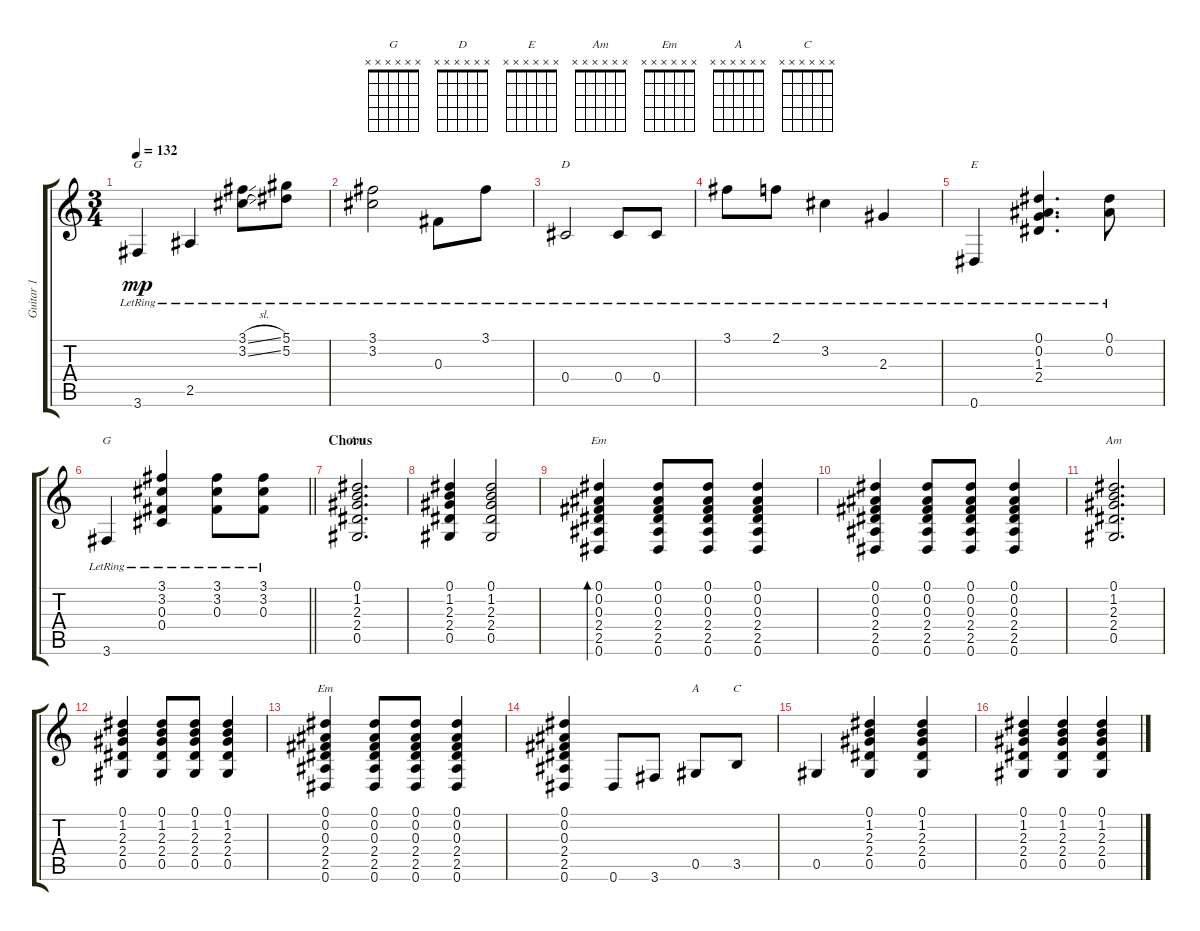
\track ("Guitar 1" "Guitar 1") {instrument electricguitarclean}
\staff {score tabs}
\tuning (Eb4 Bb3 Gb3 Db3 Ab2 Eb2) {hide}
\chord ("G" 3 3 0 0 2 3) {barre 3}
\chord ("D" x x x x x x)
\chord ("E" x x x x x x)
\chord ("G" x x x x x x)
\chord ("Am" 0 1 2 2 0 x)
\chord ("Em" 0 0 0 2 2 0)
\chord ("Am" x x x x x x)
\chord ("Em" x x x x x x)
\chord ("A" x x x x x x)
\chord ("C" x x x x x x)
\ts (3 4)
\tempo 132
\clef g2
\ks c
3.6{lr}.4{ch "G" dy mp} 2.5{lr}.4 (3.1{sl lr} 3.2{sl lr}).8 (5.1{lr} 5.2{lr}).8 |
(3.1{lr} 3.2{lr}).2 0.3{lr}.8 3.1{lr}.8 |
0.4{lr}.2{ch "D"} 0.4{lr}.8 0.4{lr}.8 |
3.1{lr}.8 2.1{lr}.8 3.2{lr}.4 2.3{lr}.4 |
0.6{lr}.4{ch "E"} (0.1{lr} 0.2{lr} 1.3{lr} 2.4{lr}).4{d} (0.1{lr} 0.2{lr}).8 |
\barLineRight lightlight
3.6{lr}.4{ch "G"} (3.1{lr} 3.2{lr} 0.3{lr} 0.4{lr}).4 (3.1{lr} 3.2{lr} 0.3{lr}).8 (3.1{lr} 3.2{lr} 0.3{lr}).8 |
\section ("" "Chorus")
(0.1 1.2 2.3 2.4 0.5).2{d ch "Am"} |
(0.1 1.2 2.3 2.4 0.5).4 (0.1 1.2 2.3 2.4 0.5).2 |
(0.1 0.2 0.3 2.4 2.5 0.6).4{bd 120 ch "Em"} (0.1 0.2 0.3 2.4 2.5 0.6).8 (0.1 0.2 0.3 2.4 2.5 0.6).8 (0.1 0.2 0.3 2.4 2.5 0.6).4 |
(0.1 0.2 0.3 2.4 2.5 0.6).4 (0.1 0.2 0.3 2.4 2.5 0.6).8 (0.1 0.2 0.3 2.4 2.5 0.6).8 (0.1 0.2 0.3 2.4 2.5 0.6).4 |
(0.1 1.2 2.3 2.4 0.5).2{d ch "Am"} |
(0.1 1.2 2.3 2.4 0.5).4 (0.1 1.2 2.3 2.4 0.5).8 (0.1 1.2 2.3 2.4 0.5).8 (0.1 1.2 2.3 2.4 0.5).4 |
(0.1 0.2 0.3 2.4 2.5 0.6).4{ch "Em"} (0.1 0.2 0.3 2.4 2.5 0.6).8 (0.1 0.2 0.3 2.4 2.5 0.6).8 (0.1 0.2 0.3 2.4 2.5 0.6).4 |
(0.1 0.2 0.3 2.4 2.5 0.6).4 0.6.8 3.6.8 0.5.8{ch "A"} 3.5.8{ch "C"} |
0.5.4 (0.1 1.2 2.3 2.4 0.5).4 (0.1 1.2 2.3 2.4 0.5).4 |
(0.1 1.2 2.3 2.4 0.5).4 (0.1 1.2 2.3 2.4 0.5).4 (0.1 1.2 2.3 2.4 0.5).4
